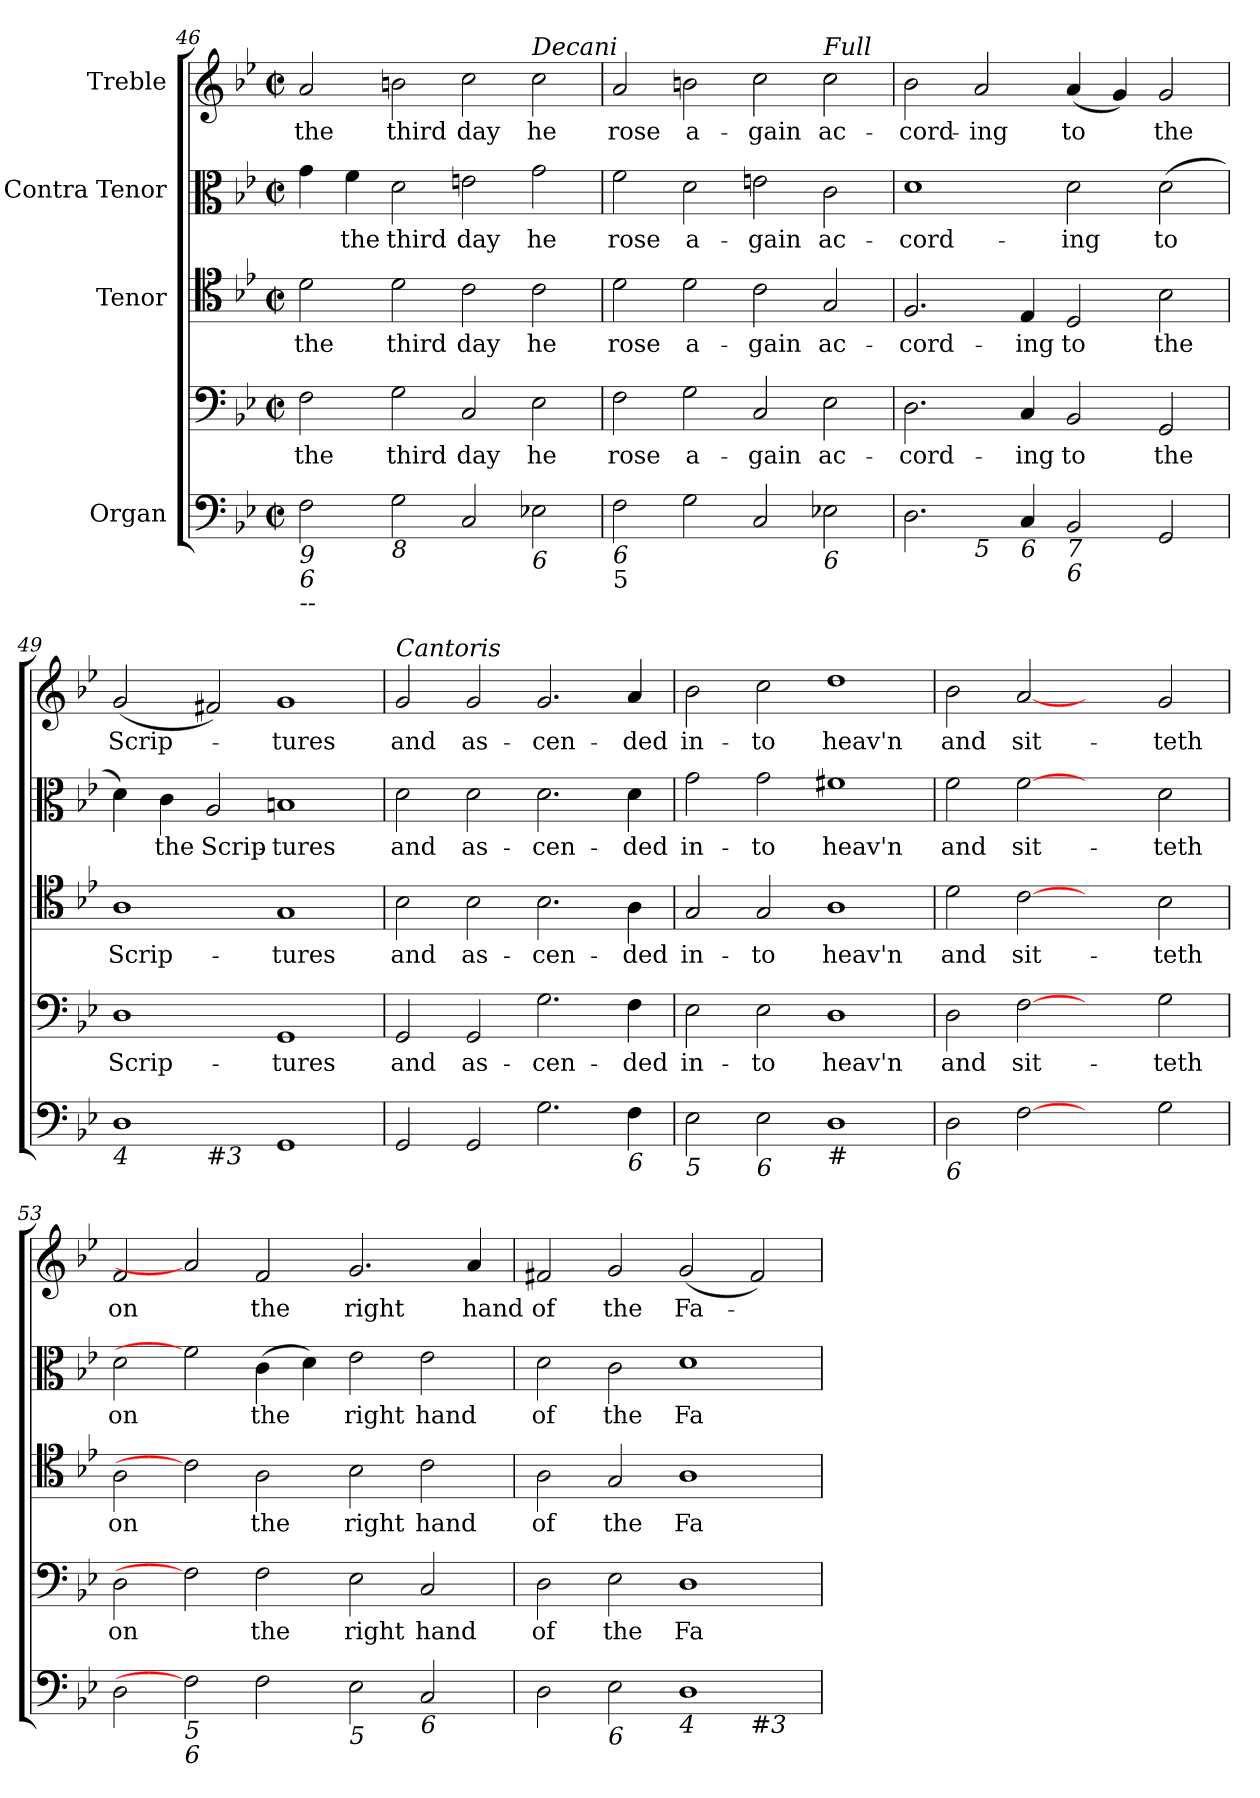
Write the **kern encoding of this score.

**kern	**kern	**text	**kern	**text	**kern	**text	**kern	**text
*part5	*part4	*part4	*part3	*part3	*part2	*part2	*part1	*part1
*staff5	*staff4	*staff4	*staff3	*staff3	*staff2	*staff2	*staff1	*staff1
*I"Organ	*	*	*I"Tenor	*	*I"Contra  Tenor	*	*I"Treble	*
!!LO:PB:g=z
*clefF4	*clefF4	*	*clefC4	*	*clefC3	*	*clefG2	*
*k[b-e-]	*k[b-e-]	*	*k[b-e-]	*	*k[b-e-]	*	*k[b-e-]	*
*B-:	*B-:	*	*B-:	*	*B-:	*	*B-:	*
*M2/2	*M2/2	*	*M2/2	*	*M2/2	*	*M2/2	*
*met(c|)	*met(c|)	*	*met(c|)	*	*met(c|)	*	*met(c|)	*
=46	=46	=46	=46	=46	=46	=46	=46	=46
!LO:TX:b:i:t=9	!	!	!	!	!	!	!	!
!LO:TX:b:i:t=6	!	!	!	!	!	!	!	!
!LO:TX:b:i:t=--	!	!	!	!	!	!	!	!
!	!	!LO:LY:b	!	!LO:LY:b	!	!	!	!LO:LY:b
2F\	2F\	the	2d\	the	4g\	.	2a/	the
!	!	!	!	!	!	!LO:LY:b	!	!
.	.	.	.	.	4f\	the	.	.
!LO:TX:b:i:t=8	!	!	!	!	!	!	!	!
!	!	!LO:LY:b	!	!LO:LY:b	!	!LO:LY:b	!	!LO:LY:b
2G\	2G\	third	2d\	third	2d\	third	2bn\	third
!	!	!LO:LY:b	!	!LO:LY:b	!	!LO:LY:b	!	!LO:LY:b
2C/	2C/	day	2c\	day	2en\	day	2cc\	day
!	!	!	!	!	!	!	!LO:TX:a:i:t=Decani	!
!LO:TX:b:i:t=6	!	!	!	!	!	!	!	!
!	!	!LO:LY:b	!	!LO:LY:b	!	!LO:LY:b	!	!LO:LY:b
2E-X\	2E-\	he	2c\	he	2g\	he	2cc\	he
=47	=47	=47	=47	=47	=47	=47	=47	=47
!LO:TX:b:i:t=6	!	!	!	!	!	!	!	!
!LO:TX:b:t=5	!	!	!	!	!	!	!	!
!	!	!LO:LY:b	!	!LO:LY:b	!	!LO:LY:b	!	!LO:LY:b
2F\	2F\	rose	2d\	rose	2f\	rose	2a/	rose
!	!	!LO:LY:b	!	!LO:LY:b	!	!LO:LY:b	!	!LO:LY:b
2G\	2G\	a-	2d\	a-	2d\	a-	2bn\	a-
!	!	!LO:LY:b	!	!LO:LY:b	!	!LO:LY:b	!	!LO:LY:b
2C/	2C/	-gain	2c\	-gain	2en\	-gain	2cc\	-gain
!	!	!	!	!	!	!	!LO:TX:a:i:t=Full	!
!LO:TX:b:i:t=6	!	!	!	!	!	!	!	!
!	!	!LO:LY:b	!	!LO:LY:b	!	!LO:LY:b	!	!LO:LY:b
2E-X\	2E-\	ac-	2G/	ac-	2c\	ac-	2cc\	ac-
=48	=48	=48	=48	=48	=48	=48	=48	=48
!LO:TX:b:i:t=6	!	!	!	!	!	!	!	!
!	!	!LO:LY:b	!	!LO:LY:b	!	!LO:LY:b	!	!LO:LY:b
*^	*	*	*	*	*	*	*	*
2.D\	2ryy	2.D\	-cord-	2.F/	-cord-	1d	-cord-	2b-\	-cord-
!	!LO:TX:b:i:t=5	!	!	!	!	!	!	!	!
!	!	!	!	!	!	!	!	!	!LO:LY:b
.	1.ryy	.	.	.	.	.	.	2a/	-ing
!LO:TX:b:i:t=6	!	!	!	!	!	!	!	!	!
!	!	!	!LO:LY:b	!	!LO:LY:b	!	!	!	!
4C/	.	4C/	-ing	4E-/	-ing	.	.	.	.
!LO:TX:b:i:t=7	!	!	!	!	!	!	!	!	!
!LO:TX:b:i:t=6	!	!	!	!	!	!	!	!	!
!	!	!	!LO:LY:b	!	!LO:LY:b	!	!LO:LY:b	!	!LO:LY:b
2BB-/	.	2BB-/	to	2D/	to	2d\	-ing	(<4a/	to
.	.	.	.	.	.	.	.	4g/)	.
!	!	!	!LO:LY:b	!	!LO:LY:b	!	!LO:LY:b	!	!LO:LY:b
2GG/	.	2GG/	the	2B-\	the	(>2d\	to	2g/	the
=49	=49	=49	=49	=49	=49	=49	=49	=49	=49
!LO:TX:b:i:t=4	!	!	!	!	!	!	!	!	!
!	!	!	!LO:LY:b	!	!LO:LY:b	!	!	!	!LO:LY:b
1D	2ryy	1D	Scrip-	1A	Scrip-	4d\)	.	(<2g/	Scrip-
!	!	!	!	!	!	!	!LO:LY:b	!	!
.	.	.	.	.	.	4c\	the	.	.
!	!LO:TX:b:i:t=#3	!	!	!	!	!	!	!	!
!	!	!	!	!	!	!	!LO:LY:b	!	!
.	1.ryy	.	.	.	.	2A/	Scrip-	2f#X/)	.
!	!	!	!LO:LY:b	!	!LO:LY:b	!	!LO:LY:b	!	!LO:LY:b
1GG	.	1GG	-tures	1G	-tures	1Bn	-tures	1g	-tures
=50	=50	=50	=50	=50	=50	=50	=50	=50	=50
!	!	!	!	!	!	!	!	!LO:TX:a:i:t=Cantoris	!
!	!	!	!LO:LY:b	!	!LO:LY:b	!	!LO:LY:b	!	!LO:LY:b
*v	*v	*	*	*	*	*	*	*	*
2GG/	2GG/	and	2B-\	and	2d\	and	2g/	and
!	!	!LO:LY:b	!	!LO:LY:b	!	!LO:LY:b	!	!LO:LY:b
2GG/	2GG/	as-	2B-\	as-	2d\	as-	2g/	as-
!	!	!LO:LY:b	!	!LO:LY:b	!	!LO:LY:b	!	!LO:LY:b
2.G\	2.G\	-cen-	2.B-\	-cen-	2.d\	-cen-	2.g/	-cen-
!LO:TX:b:i:t=6	!	!	!	!	!	!	!	!
!	!	!LO:LY:b	!	!LO:LY:b	!	!LO:LY:b	!	!LO:LY:b
4F\	4F\	-ded	4A\	-ded	4d\	-ded	4a/	-ded
!!LO:LB:g=z
=51	=51	=51	=51	=51	=51	=51	=51	=51
!LO:TX:b:i:t=5	!	!	!	!	!	!	!	!
!	!	!LO:LY:b	!	!LO:LY:b	!	!LO:LY:b	!	!LO:LY:b
2E-\	2E-\	in-	2G/	in-	2g\	in-	2b-\	in-
!LO:TX:b:i:t=6	!	!	!	!	!	!	!	!
!	!	!LO:LY:b	!	!LO:LY:b	!	!LO:LY:b	!	!LO:LY:b
2E-\	2E-\	-to	2G/	-to	2g\	-to	2cc\	-to
!LO:TX:b:i:t=#	!	!	!	!	!	!	!	!
!	!	!LO:LY:b	!	!LO:LY:b	!	!LO:LY:b	!	!LO:LY:b
1D	1D	heav'n	1A	heav'n	1f#X	heav'n	1dd	heav'n
=52	=52	=52	=52	=52	=52	=52	=52	=52
!LO:TX:b:i:t=6	!	!	!	!	!	!	!	!
!	!	!LO:LY:b	!	!LO:LY:b	!	!LO:LY:b	!	!LO:LY:b
2D\	2D\	and	2d\	and	2f\	and	2b-\	and
!	!	!LO:LY:b	!	!LO:LY:b	!	!LO:LY:b	!	!LO:LY:b
[2F	[2F	sit-	[2c	sit-	[2f	sit-	[2a	sit-
2ryy	2ryy	.	2ryy	.	2ryy	.	2ryy	.
!	!	!LO:LY:b	!	!LO:LY:b	!	!LO:LY:b	!	!LO:LY:b
2G\	2G\	-teth	2B-\	-teth	2d\	-teth	2g/	-teth
=53	=53	=53	=53	=53	=53	=53	=53	=53
!	!	!LO:LY:b	!	!LO:LY:b	!	!LO:LY:b	!	!LO:LY:b
2D\	2D\	on	2A\	on	2d\	on	2f/	on
!LO:TX:b:i:t=5	!	!	!	!	!	!	!	!
!LO:TX:b:i:t=6	!	!	!	!	!	!	!	!
2F]	2F]	.	2c]	.	2f]	.	2a]	.
!	!	!LO:LY:b	!	!LO:LY:b	!	!LO:LY:b	!	!LO:LY:b
2F\	2F\	the	2A\	the	(>4c\	the	2f/	the
.	.	.	.	.	4d\)	.	.	.
!LO:TX:b:i:t=5	!	!	!	!	!	!	!	!
!	!	!LO:LY:b	!	!LO:LY:b	!	!LO:LY:b	!	!LO:LY:b
2E-\	2E-\	right	2B-\	right	2e-\	right	2.g/	right
!LO:TX:b:i:t=6	!	!	!	!	!	!	!	!
!	!	!LO:LY:b	!	!LO:LY:b	!	!LO:LY:b	!	!
2C/	2C/	hand	2c\	hand	2e-\	hand	.	.
!	!	!	!	!	!	!	!	!LO:LY:b
.	.	.	.	.	.	.	4a/	hand
=54	=54	=54	=54	=54	=54	=54	=54	=54
!LO:TX:b:i:t=7	!	!	!	!	!	!	!	!
!LO:TX:b:i:t=#	!	!	!	!	!	!	!	!
!	!	!LO:LY:b	!	!LO:LY:b	!	!LO:LY:b	!	!LO:LY:b
*^	*	*	*	*	*	*	*	*
2D\	1.ryy	2D\	of	2A\	of	2d\	of	2f#X/	of
!LO:TX:b:i:t=6	!	!	!	!	!	!	!	!	!
!	!	!	!LO:LY:b	!	!LO:LY:b	!	!LO:LY:b	!	!LO:LY:b
2E-\	.	2E-\	the	2G/	the	2c\	the	2g/	the
!LO:TX:b:i:t=4	!	!	!	!	!	!	!	!	!
!	!	!	!LO:LY:b	!	!LO:LY:b	!	!LO:LY:b	!	!LO:LY:b
1D	.	1D	Fa-	1A	Fa-	1d	Fa-	(<2g/	Fa-
!	!LO:TX:b:i:t=#3	!	!	!	!	!	!	!	!
.	2ryy	.	.	.	.	.	.	2f#/)	.
*v	*v	*	*	*	*	*	*	*	*
=	=	=	=	=	=	=	=	=
*-	*-	*-	*-	*-	*-	*-	*-	*-
